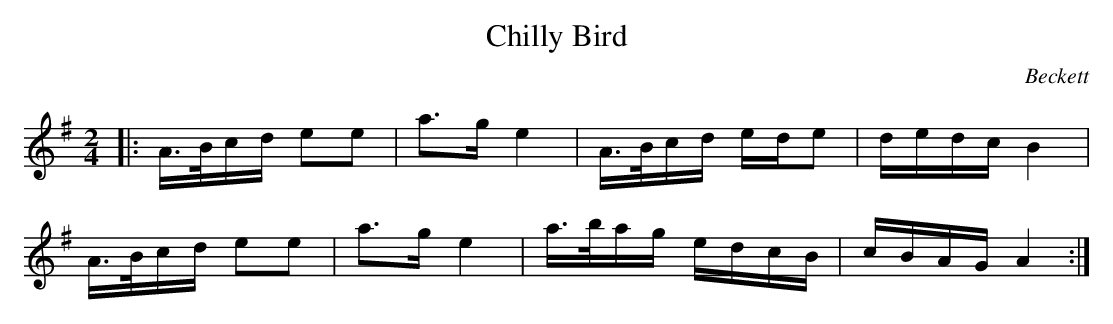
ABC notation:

X:1
T: Chilly Bird
C: Beckett
M: 2/4
L: 1/16
K: Ador
|:\
A>Bcd e2e2 | a3g e4 | A>Bcd ede2 | dedc B4 |
A>Bcd e2e2 | a3g e4 | a>bag edcB | cBAG A4 :|
